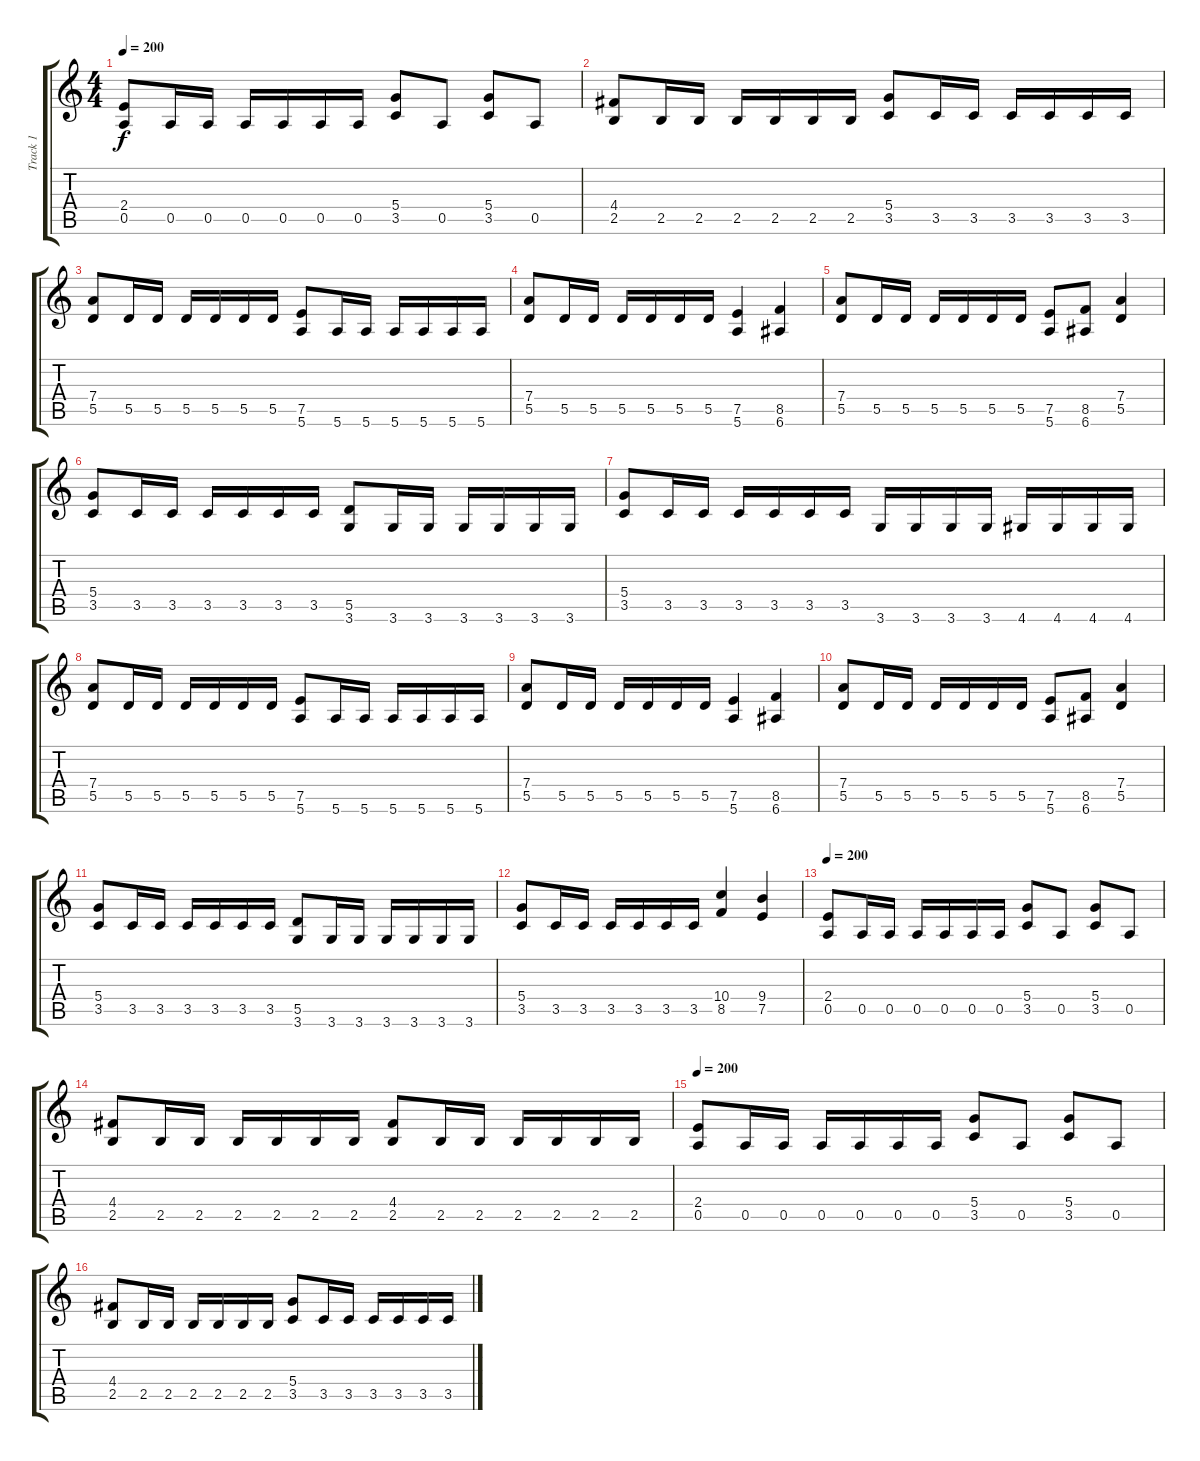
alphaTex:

\track ("Track 1" "Track 1") {instrument distortionguitar}
\staff {score tabs}
\tuning (E4 B3 G3 D3 A2 E2) {hide}
\ts (4 4)
\tempo 200
\clef g2
\ks c
(2.4 0.5).8{dy f} 0.5.16 0.5.16 0.5.16 0.5.16 0.5.16 0.5.16 (5.4 3.5).8 0.5.8 (5.4 3.5).8 0.5.8 |
(4.4 2.5).8 2.5.16 2.5.16 2.5.16 2.5.16 2.5.16 2.5.16 (5.4 3.5).8 3.5.16 3.5.16 3.5.16 3.5.16 3.5.16 3.5.16 |
(7.4 5.5).8 5.5.16 5.5.16 5.5.16 5.5.16 5.5.16 5.5.16 (7.5 5.6).8 5.6.16 5.6.16 5.6.16 5.6.16 5.6.16 5.6.16 |
(7.4 5.5).8 5.5.16 5.5.16 5.5.16 5.5.16 5.5.16 5.5.16 (7.5 5.6).4 (8.5 6.6).4 |
(7.4 5.5).8 5.5.16 5.5.16 5.5.16 5.5.16 5.5.16 5.5.16 (7.5 5.6).8 (8.5 6.6).8 (7.4 5.5).4 |
(5.4 3.5).8 3.5.16 3.5.16 3.5.16 3.5.16 3.5.16 3.5.16 (5.5 3.6).8 3.6.16 3.6.16 3.6.16 3.6.16 3.6.16 3.6.16 |
(5.4 3.5).8 3.5.16 3.5.16 3.5.16 3.5.16 3.5.16 3.5.16 3.6.16 3.6.16 3.6.16 3.6.16 4.6.16 4.6.16 4.6.16 4.6.16 |
(7.4 5.5).8 5.5.16 5.5.16 5.5.16 5.5.16 5.5.16 5.5.16 (7.5 5.6).8 5.6.16 5.6.16 5.6.16 5.6.16 5.6.16 5.6.16 |
(7.4 5.5).8 5.5.16 5.5.16 5.5.16 5.5.16 5.5.16 5.5.16 (7.5 5.6).4 (8.5 6.6).4 |
(7.4 5.5).8 5.5.16 5.5.16 5.5.16 5.5.16 5.5.16 5.5.16 (7.5 5.6).8 (8.5 6.6).8 (7.4 5.5).4 |
(5.4 3.5).8 3.5.16 3.5.16 3.5.16 3.5.16 3.5.16 3.5.16 (5.5 3.6).8 3.6.16 3.6.16 3.6.16 3.6.16 3.6.16 3.6.16 |
(5.4 3.5).8 3.5.16 3.5.16 3.5.16 3.5.16 3.5.16 3.5.16 (10.4 8.5).4 (9.4 7.5).4 |
\tempo 200
(2.4 0.5).8 0.5.16 0.5.16 0.5.16 0.5.16 0.5.16 0.5.16 (5.4 3.5).8 0.5.8 (5.4 3.5).8 0.5.8 |
(4.4 2.5).8 2.5.16 2.5.16 2.5.16 2.5.16 2.5.16 2.5.16 (4.4 2.5).8 2.5.16 2.5.16 2.5.16 2.5.16 2.5.16 2.5.16 |
\tempo 200
(2.4 0.5).8 0.5.16 0.5.16 0.5.16 0.5.16 0.5.16 0.5.16 (5.4 3.5).8 0.5.8 (5.4 3.5).8 0.5.8 |
(4.4 2.5).8 2.5.16 2.5.16 2.5.16 2.5.16 2.5.16 2.5.16 (5.4 3.5).8 3.5.16 3.5.16 3.5.16 3.5.16 3.5.16 3.5.16
